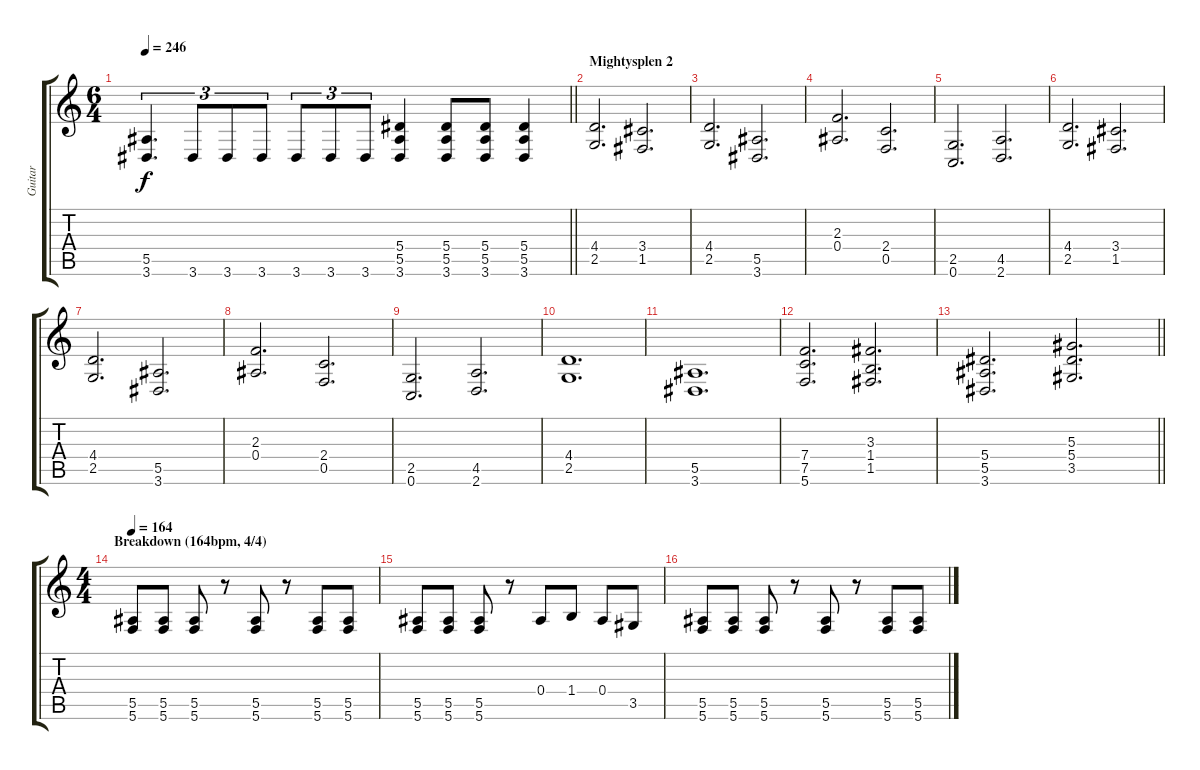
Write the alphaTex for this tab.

\track ("Guitar" "Guitar") {instrument distortionguitar}
\staff {score tabs}
\tuning (C4 G3 Eb3 Bb2 F2 C2) {hide}
\ts (6 4)
\tempo 246
\clef g2
\barLineRight lightlight
\ks c
(5.5 3.6).4{d tu (3 2) dy f} 3.6.8{tu (3 2)} 3.6.8{tu (3 2)} 3.6.8{tu (3 2)} 3.6.8{tu (3 2)} 3.6.8{tu (3 2)} 3.6.8{tu (3 2)} (5.4 5.5 3.6).4 (5.4 5.5 3.6).8 (5.4 5.5 3.6).8 (5.4 5.5 3.6).4 |
\section ("" "Mightysplen 2")
(4.4 2.5).2{d} (3.4 1.5).2{d} |
(4.4 2.5).2{d} (5.5 3.6).2{d} |
(2.3 0.4).2{d} (2.4 0.5).2{d} |
(2.5 0.6).2{d} (4.5 2.6).2{d} |
(4.4 2.5).2{d} (3.4 1.5).2{d} |
(4.4 2.5).2{d} (5.5 3.6).2{d} |
(2.3 0.4).2{d} (2.4 0.5).2{d} |
(2.5 0.6).2{d} (4.5 2.6).2{d} |
(4.4 2.5).1{d} |
(5.5 3.6).1{d} |
(7.4 7.5 5.6).2{d} (3.3 1.4 1.5).2{d} |
\barLineRight lightlight
(5.4 5.5 3.6).2{d} (5.3 5.4 3.5).2{d} |
\ts (4 4)
\section ("" "Breakdown (164bpm, 4/4)")
\tempo 164
(5.5 5.6).8 (5.5 5.6).8 (5.5 5.6).8 r.8 (5.5 5.6).8 r.8 (5.5 5.6).8 (5.5 5.6).8 |
(5.5 5.6).8 (5.5 5.6).8 (5.5 5.6).8 r.8 0.4.8 1.4.8 0.4.8 3.5.8 |
(5.5 5.6).8 (5.5 5.6).8 (5.5 5.6).8 r.8 (5.5 5.6).8 r.8 (5.5 5.6).8 (5.5 5.6).8
